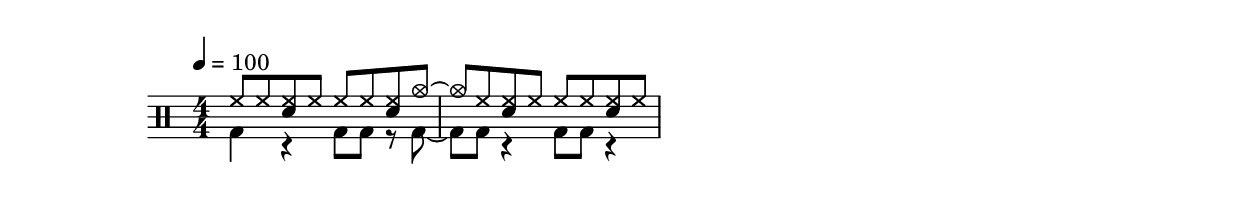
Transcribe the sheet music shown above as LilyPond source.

\version "2.22.1"

main = {
  \drums {
    \tempo 4 = 100
    \numericTimeSignature
    \time 4/4

    <<
      {
        hh8 8 <<hh8 sn8>> hh8 8 8 <<hh8 sn8>> cymc8~
        cymc8 hh8 <<hh8 sn8>> hh8 8 8<<hh8 sn8>> hh8
      }\\{
        bd4 r4 bd8 8 r8 bd8~
        bd8 bd8 r4 bd8 8 r4
      }
    >>
  }
}

\score {
  \main
  \layout {}
}

\score {
  % https://lilypond.org/doc/v2.20/Documentation/notation/using-repeats-with-midi
  \unfoldRepeats {
    \main
  }
  \midi {}
}